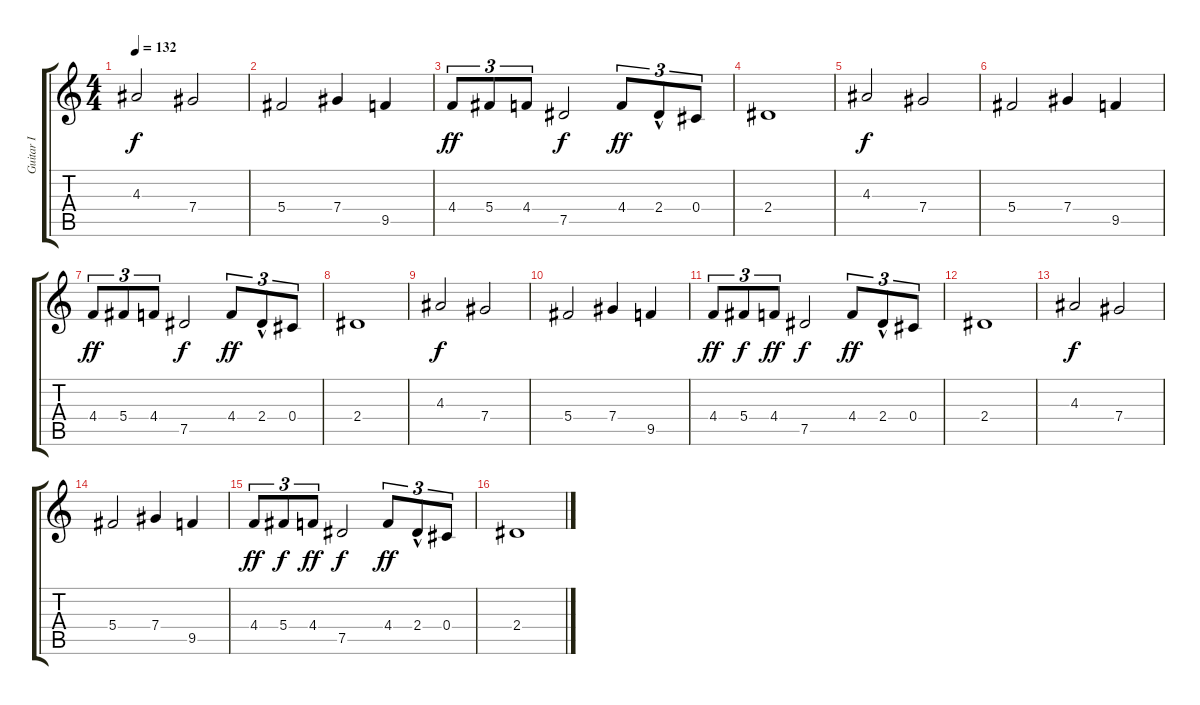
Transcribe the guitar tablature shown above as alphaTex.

\track ("Guitar I" "Guitar I") {instrument distortionguitar}
\staff {score tabs}
\tuning (Eb4 Bb3 Gb3 Db3 Ab2 Eb2) {hide}
\ts (4 4)
\tempo 132
\clef g2
\ks c
4.3.2{dy f} 7.4.2 |
5.4.2 7.4.4 9.5.4 |
4.4.8{tu (3 2) dy ff} 5.4.8{tu (3 2)} 4.4.8{tu (3 2)} 7.5.2{dy f} 4.4.8{tu (3 2) dy ff} 2.4{hac}.8{tu (3 2)} 0.4.8{tu (3 2)} |
2.4.1 |
4.3.2{dy f} 7.4.2 |
5.4.2 7.4.4 9.5.4 |
4.4.8{tu (3 2) dy ff} 5.4.8{tu (3 2)} 4.4.8{tu (3 2)} 7.5.2{dy f} 4.4.8{tu (3 2) dy ff} 2.4{hac}.8{tu (3 2)} 0.4.8{tu (3 2)} |
2.4.1 |
4.3.2{dy f} 7.4.2 |
5.4.2 7.4.4 9.5.4 |
4.4.8{tu (3 2) dy ff} 5.4.8{tu (3 2) dy f} 4.4.8{tu (3 2) dy ff} 7.5.2{dy f} 4.4.8{tu (3 2) dy ff} 2.4{hac}.8{tu (3 2)} 0.4.8{tu (3 2)} |
2.4.1 |
4.3.2{dy f} 7.4.2 |
5.4.2 7.4.4 9.5.4 |
4.4.8{tu (3 2) dy ff} 5.4.8{tu (3 2) dy f} 4.4.8{tu (3 2) dy ff} 7.5.2{dy f} 4.4.8{tu (3 2) dy ff} 2.4{hac}.8{tu (3 2)} 0.4.8{tu (3 2)} |
2.4.1
